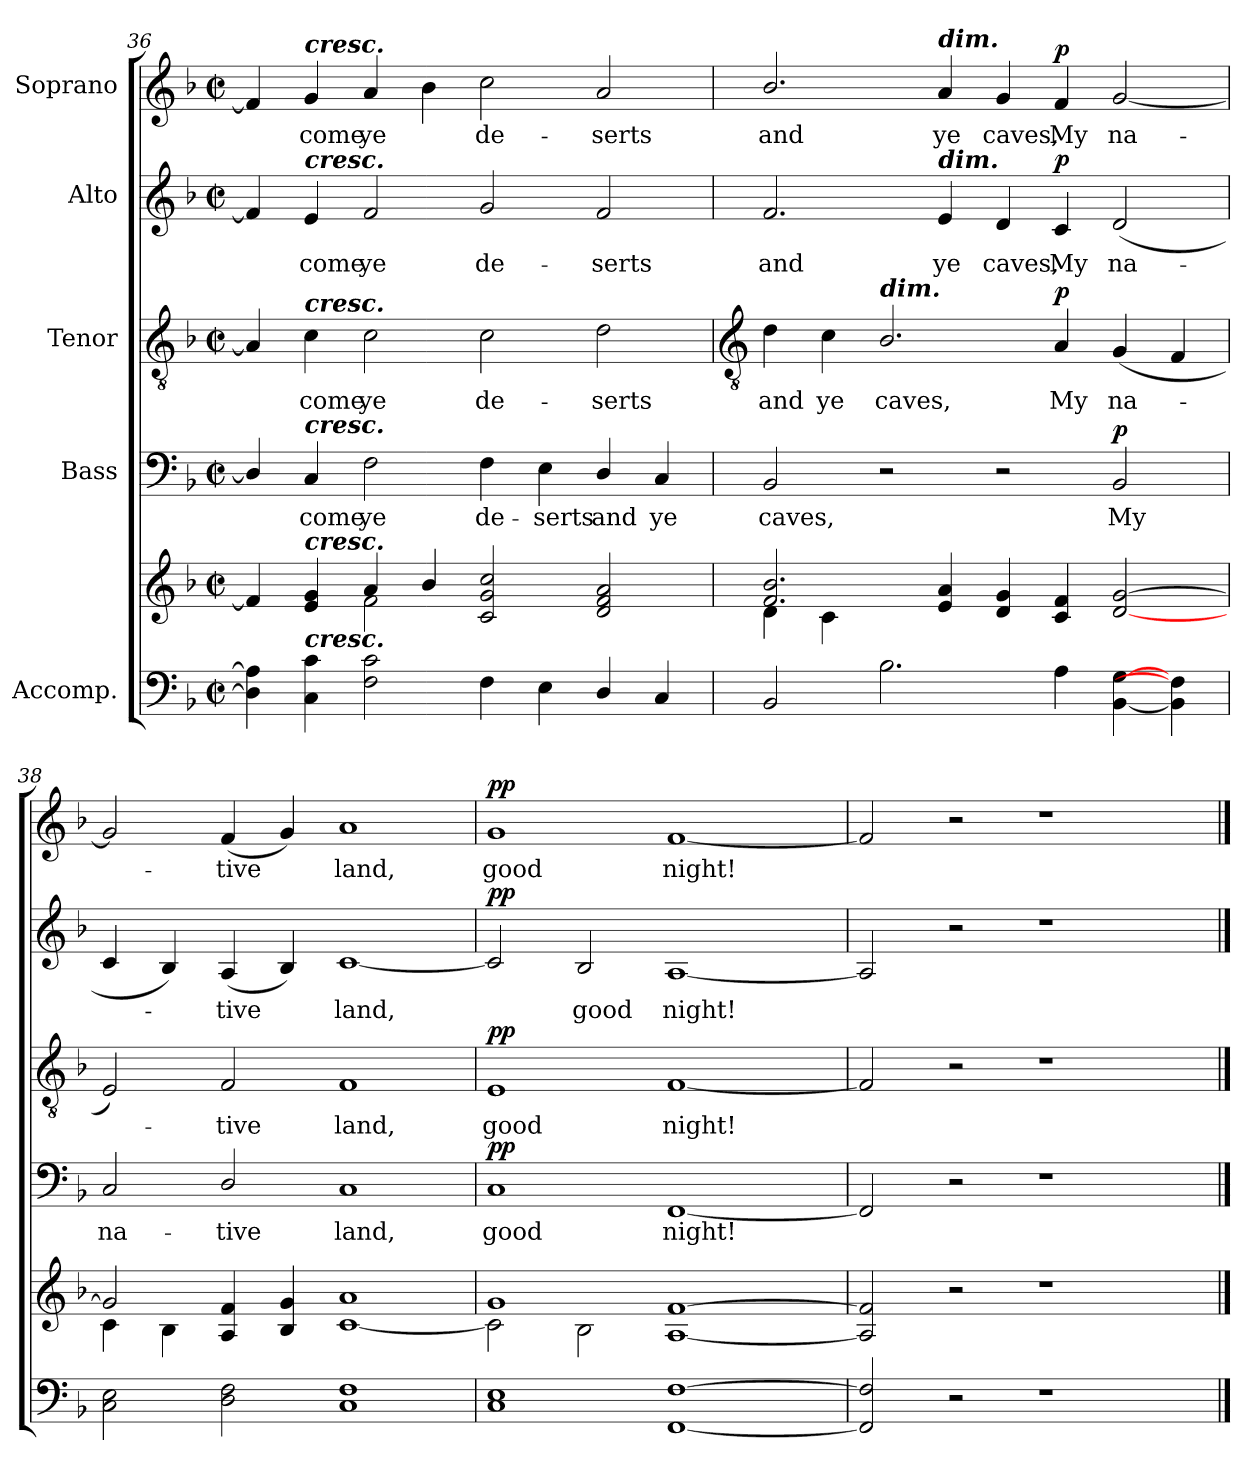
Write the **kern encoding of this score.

**kern	**kern	**kern	**text	**dynam	**kern	**text	**dynam	**kern	**text	**dynam	**kern	**text	**dynam
*part5	*part5	*part4	*part4	*part4	*part3	*part3	*part3	*part2	*part2	*part2	*part1	*part1	*part1
*staff6	*staff5	*staff4	*staff4	*staff4	*staff3	*staff3	*staff3	*staff2	*staff2	*staff2	*staff1	*staff1	*staff1
*I"Accomp.	*	*I"Bass	*	*	*I"Tenor	*	*	*I"Alto	*	*	*I"Soprano	*	*
*clefF4	*clefG2	*clefF4	*	*	*clefGv2	*	*	*clefG2	*	*	*clefG2	*	*
*k[b-]	*k[b-]	*k[b-]	*	*	*k[b-]	*	*	*k[b-]	*	*	*k[b-]	*	*
*F:	*F:	*F:	*	*	*F:	*	*	*F:	*	*	*F:	*	*
*M4/2	*M4/2	*M4/2	*	*	*M4/2	*	*	*M4/2	*	*	*M4/2	*	*
*met(c|)	*met(c|)	*met(c|)	*	*	*met(c|)	*	*	*met(c|)	*	*	*met(c|)	*	*
=36	=36	=36	=36	=36	=36	=36	=36	=36	=36	=36	=36	=36	=36
*	*^	*	*	*	*	*	*	*	*	*	*	*	*
4D] 4A]	4f/]	2ryy	4D/]	.	.	4A]	.	.	4f]	.	.	4f]	.	.
!	!	!	!	!	!	!	!	!	!	!	!	!LO:TX:a:Bi:t=cresc.	!	!
!	!	!	!	!	!	!	!	!	!LO:TX:a:Bi:t=cresc.	!	!	!	!	!
!	!	!	!	!	!	!LO:TX:a:Bi:t=cresc.	!	!	!	!	!	!	!	!
!	!	!	!LO:TX:a:Bi:t=cresc.	!	!	!	!	!	!	!	!	!	!	!
!	!LO:TX:a:Bi:t=cresc.	!	!	!	!	!	!	!	!	!	!	!	!	!
!LO:TX:a:Bi:t=cresc.	!	!	!	!	!	!	!	!	!	!	!	!	!	!
!	!	!	!	!LO:LY:b	!	!	!LO:LY:b	!	!	!LO:LY:b	!	!	!LO:LY:b	!
4C 4c	4e/ 4g/	.	4C	come	.	4c	come	.	4e	come	.	4g	come	.
!	!	!	!	!LO:LY:b	!	!	!LO:LY:b	!	!	!LO:LY:b	!	!	!LO:LY:b	!
2F 2c	4a/	2f\	2F	ye	.	2c	ye	.	2f	ye	.	4a	ye	.
.	4b-/	.	.	.	.	.	.	.	.	.	.	4b-	.	.
!	!	!	!	!LO:LY:b	!	!	!LO:LY:b	!	!	!LO:LY:b	!	!	!LO:LY:b	!
4F	2c/ 2g/ 2cc/	1ryy	4F	de-	.	2c	de-	.	2g	de-	.	2cc	de-	.
!	!	!	!	!LO:LY:b	!	!	!	!	!	!	!	!	!	!
4E	.	.	4E	-serts	.	.	.	.	.	.	.	.	.	.
!	!	!	!	!LO:LY:b	!	!	!LO:LY:b	!	!	!LO:LY:b	!	!	!LO:LY:b	!
4D/	2d/ 2f/ 2a/	.	4D/	and	.	2d	-serts	.	2f	-serts	.	2a	-serts	.
!	!	!	!	!LO:LY:b	!	!	!	!	!	!	!	!	!	!
4C/	.	.	4C	ye	.	.	.	.	.	.	.	.	.	.
!!LO:LB:g=z
=37	=37	=37	=37	=37	=37	=37	=37	=37	=37	=37	=37	=37	=37	=37
*	*	*	*	*	*	*clefGv2	*	*	*	*	*	*	*	*
!	!	!	!	!LO:LY:b	!	!	!LO:LY:b	!	!	!LO:LY:b	!	!	!LO:LY:b	!
2BB-	2.f/ 2.b-/	4d\	2BB-	caves,	.	4d	and	.	2.f	and	.	2.b-/	and	.
!	!	!	!	!	!	!	!LO:LY:b	!	!	!	!	!	!	!
.	.	4c\	.	.	.	4c	ye	.	.	.	.	.	.	.
!	!	!	!	!	!	!LO:TX:a:Bi:t=dim.	!	!	!	!	!	!	!	!
!	!	!	!	!	!	!	!LO:LY:b	!	!	!	!	!	!	!
2.B-	.	2ryy	2r	.	.	2.B-/	caves,	.	.	.	.	.	.	.
!	!	!	!	!	!	!	!	!	!	!	!	!LO:TX:a:Bi:t=dim.	!	!
!	!	!	!	!	!	!	!	!	!LO:TX:a:Bi:t=dim.	!	!	!	!	!
!	!	!	!	!	!	!	!	!	!	!LO:LY:b	!	!	!LO:LY:b	!
.	4e/ 4a/	.	.	.	.	.	.	.	4e	ye	.	4a	ye	.
!	!	!	!	!	!	!	!	!	!	!LO:LY:b	!	!	!LO:LY:b	!
.	4d/ 4g/	2ryy	2r	.	.	.	.	.	4d	caves,	.	4g	caves,	.
!	!	!	!	!	!	!	!LO:LY:b	!LO:DY:b	!	!LO:LY:b	!LO:DY:b	!	!LO:LY:b	!LO:DY:b
4A	4c/ 4f/	.	.	.	.	4A	My	p	4c	My	p	4f	My	p
!	!	!	!	!LO:LY:b	!LO:DY:b	!	!LO:LY:b	!	!	!LO:LY:b	!	!	!LO:LY:b	!
[4BB- [4G	[2d/ [2g/	2ryy	2BB-	My	p	(<4G	na-	.	(<2d	na-	.	[2g	na-	.
4BB-] 4F]	.	.	.	.	.	4F	.	.	.	.	.	.	.	.
=38	=38	=38	=38	=38	=38	=38	=38	=38	=38	=38	=38	=38	=38	=38
!	!	!	!	!LO:LY:b	!	!	!	!	!	!	!	!	!	!
2C 2E	2g/]	4c\	2C	na-	.	2E)	.	.	4c	.	.	2g]	.	.
.	.	4B-\	.	.	.	.	.	.	4B-)	.	.	.	.	.
!	!	!	!	!LO:LY:b	!	!	!LO:LY:b	!	!	!LO:LY:b	!	!	!LO:LY:b	!
2D\ 2F\	4A/ 4f/	2ryy	2D/	-tive	.	2F	tive	.	(<4A	tive	.	(<4f	tive	.
.	4B-/ 4g/	.	.	.	.	.	.	.	4B-)	.	.	4g)	.	.
!	!	!	!	!LO:LY:b	!	!	!LO:LY:b	!	!	!LO:LY:b	!	!	!LO:LY:b	!
1C 1F	1a/	[1c\	1C	land,	.	1F	land,	.	[1c	land,	.	1a	land,	.
=39	=39	=39	=39	=39	=39	=39	=39	=39	=39	=39	=39	=39	=39	=39
!	!	!	!	!LO:LY:b	!LO:DY:b	!	!LO:LY:b	!LO:DY:b	!	!	!LO:DY:b	!	!LO:LY:b	!LO:DY:b
1C 1E	1g/	2c\]	1C	good	pp	1E	good	pp	2c]	.	pp	1g	good	pp
!	!	!	!	!	!	!	!	!	!	!LO:LY:b	!	!	!	!
.	.	2B-\	.	.	.	.	.	.	2B-	good	.	.	.	.
!	!	!	!	!LO:LY:b	!	!	!LO:LY:b	!	!	!LO:LY:b	!	!	!LO:LY:b	!
[1FF [1F	[1A/ [1f/	2ryy	[1FF	night!	.	[1F	night!	.	[1A	night!	.	[1f	night!	.
.	.	2ryy	.	.	.	.	.	.	.	.	.	.	.	.
=40	=40	=40	=40	=40	=40	=40	=40	=40	=40	=40	=40	=40	=40	=40
2FF] 2F]	2A/] 2f/]	2ryy	2FF]	.	.	2F]	.	.	2A]	.	.	2f]	.	.
2r	2r	2ryy	2r	.	.	2r	.	.	2r	.	.	2r	.	.
1r	1r	2ryy	1r	.	.	1r	.	.	1r	.	.	1r	.	.
.	.	2ryy	.	.	.	.	.	.	.	.	.	.	.	.
*	*v	*v	*	*	*	*	*	*	*	*	*	*	*	*
==	==	==	==	==	==	==	==	==	==	==	==	==	==
*-	*-	*-	*-	*-	*-	*-	*-	*-	*-	*-	*-	*-	*-
